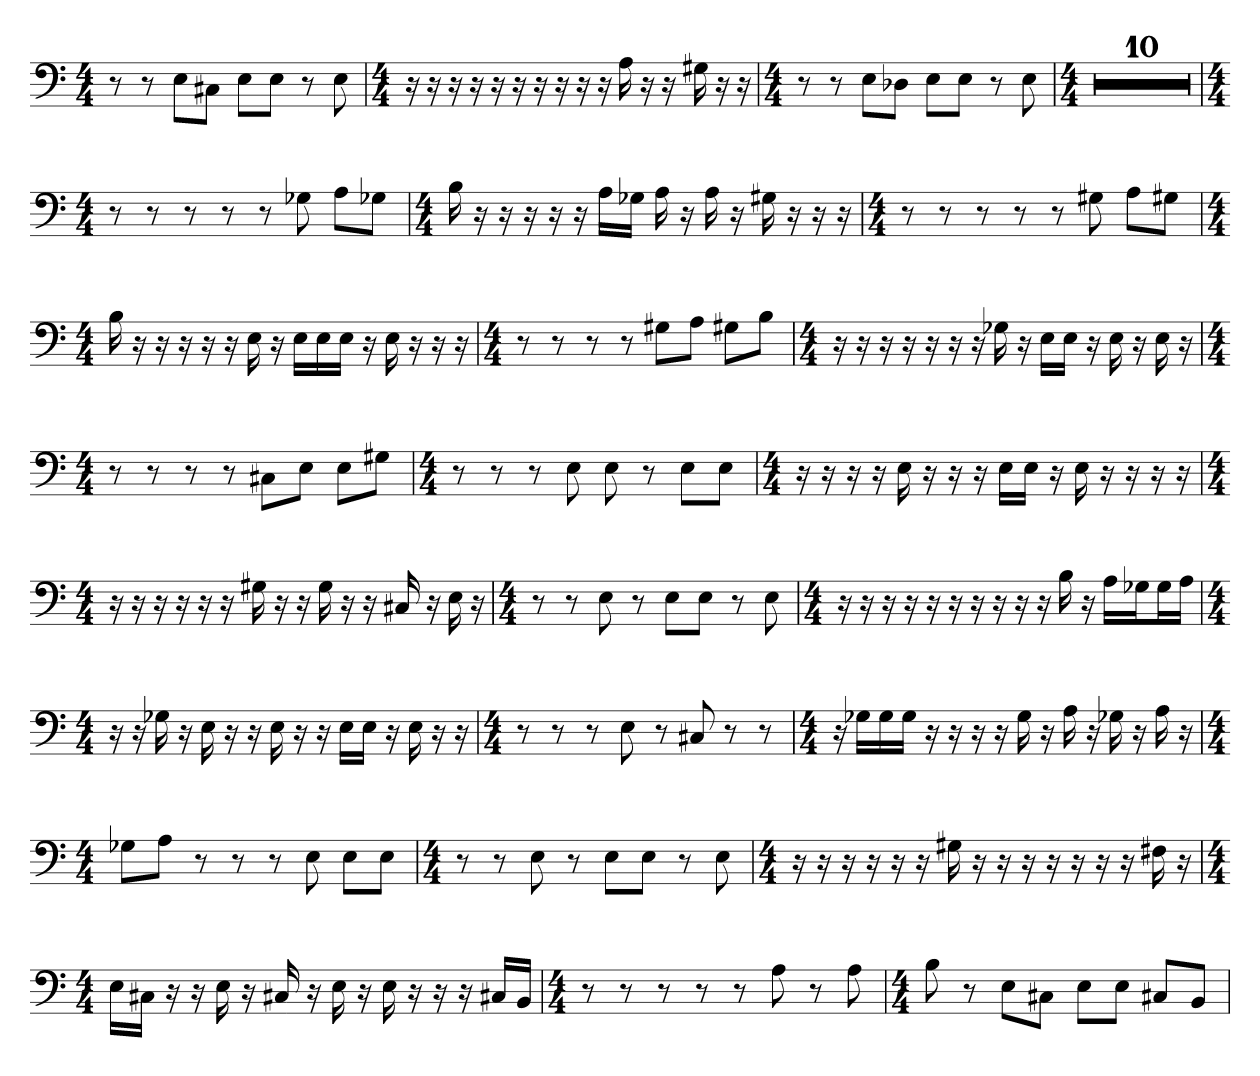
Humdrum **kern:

**kern
*part1
*staff1
*M4/4
=
8r
8r
8EL
8C#XJ
8EL
8EJ
8r
8E
=
*M4/4
16r
16r
16r
16r
16r
16r
16r
16r
16r
16r
16A
16r
16r
16G#X
16r
16r
=
*M4/4
8r
8r
8EL
8D-XJ
8EL
8EJ
8r
8E
=
*M4/4
1r
=
*M4/4
1r
=
*M4/4
1r
=
*M4/4
1r
=
*M4/4
1r
=
*M4/4
1r
=
*M4/4
1r
=
*M4/4
1r
=
*M4/4
1r
=
*M4/4
1r
=
*M4/4
8r
8r
8r
8r
8r
8G-X
8AL
8G-XJ
=
*M4/4
16B
16r
16r
16r
16r
16r
16ALL
16G-XJJ
16A
16r
16A
16r
16G#X
16r
16r
16r
=
*M4/4
8r
8r
8r
8r
8r
8G#X
8AL
8G#XJ
=
*M4/4
16B
16r
16r
16r
16r
16r
16E
16r
16ELL
16E
16EJJ
16r
16E
16r
16r
16r
=
*M4/4
8r
8r
8r
8r
8G#XL
8AJ
8G#XL
8BJ
=
*M4/4
16r
16r
16r
16r
16r
16r
16r
16G-X
16r
16ELL
16EJJ
16r
16E
16r
16E
16r
=
*M4/4
8r
8r
8r
8r
8C#XL
8EJ
8EL
8G#XJ
=
*M4/4
8r
8r
8r
8E
8E
8r
8EL
8EJ
=
*M4/4
16r
16r
16r
16r
16E
16r
16r
16r
16ELL
16EJJ
16r
16E
16r
16r
16r
16r
=
*M4/4
16r
16r
16r
16r
16r
16r
16G#X
16r
16r
16G#
16r
16r
16C#X
16r
16E
16r
=
*M4/4
8r
8r
8E
8r
8EL
8EJ
8r
8E
=
*M4/4
16r
16r
16r
16r
16r
16r
16r
16r
16r
16r
16B
16r
16ALL
16G-XJ
16G-L
16AJJ
=
*M4/4
16r
16r
16G-X
16r
16E
16r
16r
16E
16r
16r
16ELL
16EJJ
16r
16E
16r
16r
=
*M4/4
8r
8r
8r
8E
8r
8C#X
8r
8r
=
*M4/4
16r
16G-XLL
16G-
16G-JJ
16r
16r
16r
16r
16G-
16r
16A
16r
16G-X
16r
16A
16r
=
*M4/4
8G-XL
8AJ
8r
8r
8r
8E
8EL
8EJ
=
*M4/4
8r
8r
8E
8r
8EL
8EJ
8r
8E
=
*M4/4
16r
16r
16r
16r
16r
16r
16G#X
16r
16r
16r
16r
16r
16r
16r
16F#X
16r
=
*M4/4
16ELL
16C#XJJ
16r
16r
16E
16r
16C#X
16r
16E
16r
16E
16r
16r
16r
16C#XLL
16BBJJ
=
*M4/4
8r
8r
8r
8r
8r
8A
8r
8A
=
*M4/4
8B
8r
8EL
8C#XJ
8EL
8EJ
8C#XL
8BBJ
=
*-
